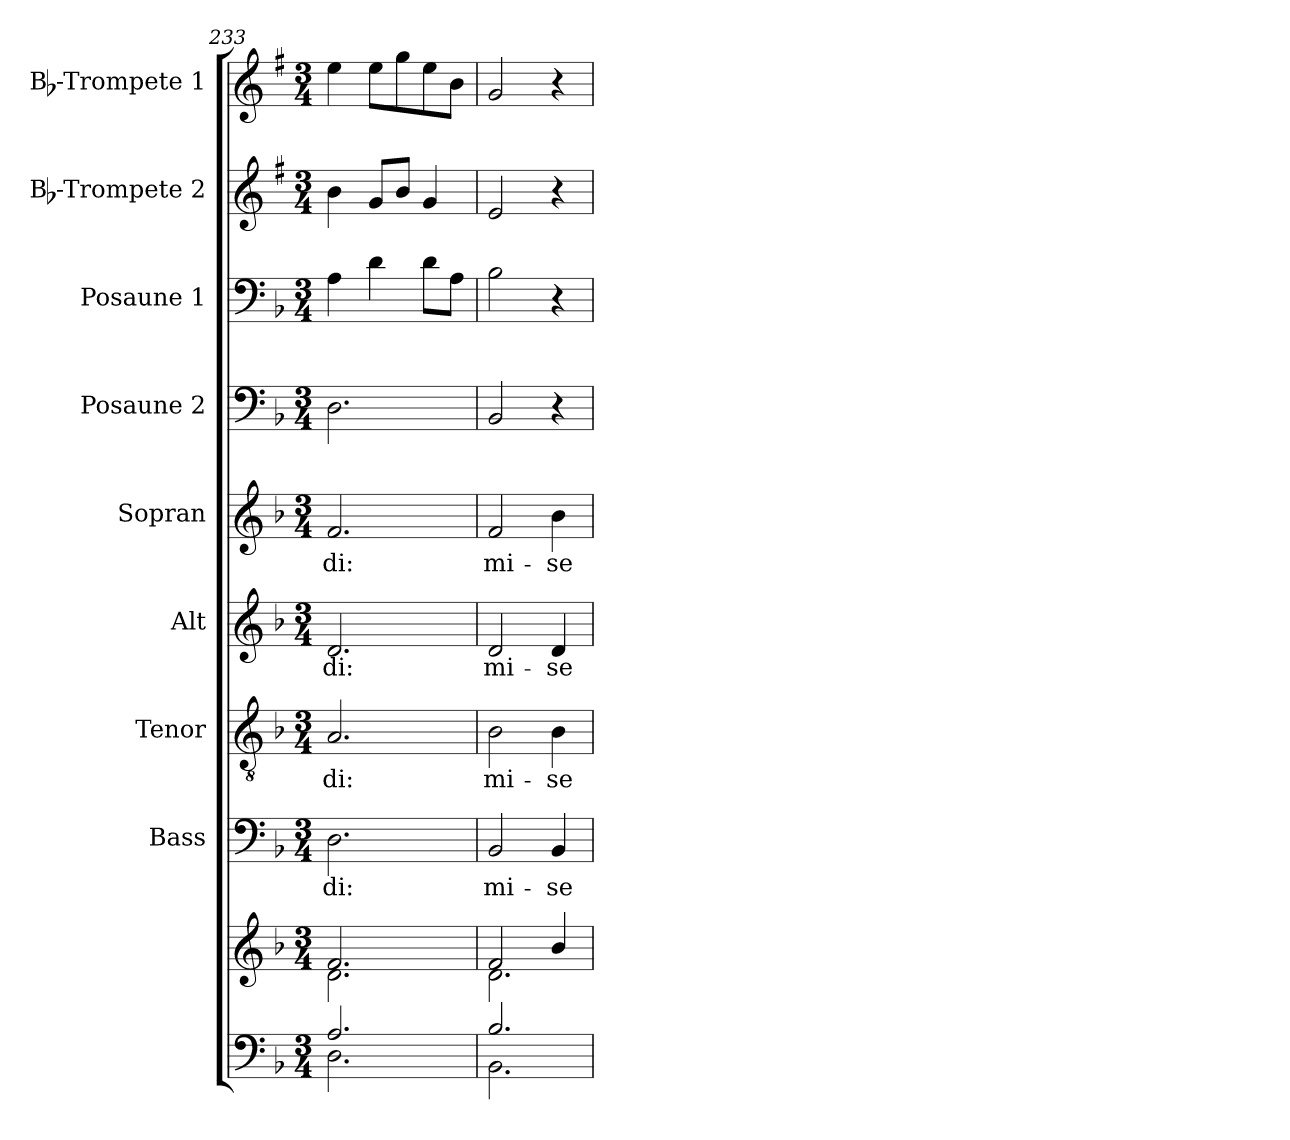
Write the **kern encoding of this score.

**kern	**kern	**kern	**text	**kern	**text	**kern	**text	**kern	**text	**kern	**kern	**kern	**kern
*part9	*part9	*part8	*part8	*part7	*part7	*part6	*part6	*part5	*part5	*part4	*part3	*part2	*part1
*staff10	*staff9	*staff8	*staff8	*staff7	*staff7	*staff6	*staff6	*staff5	*staff5	*staff4	*staff3	*staff2	*staff1
*	*	*I"Bass	*	*I"Tenor	*	*I"Alt	*	*I"Sopran	*	*I"Posaune 2	*I"Posaune 1	*I"Bb-Trompete 2	*I"Bb-Trompete 1
*	*	*I'B.	*	*I'T.	*	*I'A.	*	*I'S.	*	*I'Pos. 2	*I'Pos. 1	*I'Bb Trp. 2	*I'Bb Trp. 1
*clefF4	*clefG2	*clefF4	*	*clefGv2	*	*clefG2	*	*clefG2	*	*clefF4	*clefF4	*clefG2	*clefG2
*	*	*	*	*	*	*	*	*	*	*	*	*ITrd1c2	*ITrd1c2
*k[b-]	*k[b-]	*k[b-]	*	*k[b-]	*	*k[b-]	*	*k[b-]	*	*k[b-]	*k[b-]	*k[b-]	*k[b-]
*F:	*F:	*F:	*	*F:	*	*F:	*	*F:	*	*F:	*F:	*F:	*F:
*M3/4	*M3/4	*M3/4	*	*M3/4	*	*M3/4	*	*M3/4	*	*M3/4	*M3/4	*M3/4	*M3/4
=233	=233	=233	=233	=233	=233	=233	=233	=233	=233	=233	=233	=233	=233
*^	*^	*	*	*	*	*	*	*	*	*	*	*	*
!	!	!	!	!	!LO:LY:b	!	!LO:LY:b	!	!LO:LY:b	!	!LO:LY:b	!	!	!	!
2.A/	2.D\	2.f/	2.d\	2.D\	-di:	2.A/	-di:	2.d/	-di:	2.f/	-di:	2.D\	4A\	4a\	4dd\
.	.	.	.	.	.	.	.	.	.	.	.	.	4d\	8f/L	8dd\L
.	.	.	.	.	.	.	.	.	.	.	.	.	.	8a/J	8ff\
.	.	.	.	.	.	.	.	.	.	.	.	.	8d\L	4f/	8dd\
.	.	.	.	.	.	.	.	.	.	.	.	.	8A\J	.	8a\J
=234	=234	=234	=234	=234	=234	=234	=234	=234	=234	=234	=234	=234	=234	=234	=234
!	!	!	!	!	!LO:LY:b	!	!LO:LY:b	!	!LO:LY:b	!	!LO:LY:b	!	!	!	!
2.B-/	2.BB-\	2f/	2.d\	2BB-/	mi-	2B-\	mi-	2d/	mi-	2f/	mi-	2BB-/	2B-\	2d/	2f/
!	!	!	!	!	!LO:LY:b	!	!LO:LY:b	!	!LO:LY:b	!	!LO:LY:b	!	!	!	!
.	.	4b-/	.	4BB-/	-se-	4B-\	-se-	4d/	-se-	4b-\	-se-	4r	4r	4r	4r
*v	*v	*	*	*	*	*	*	*	*	*	*	*	*	*	*
*	*v	*v	*	*	*	*	*	*	*	*	*	*	*	*
=	=	=	=	=	=	=	=	=	=	=	=	=	=
*-	*-	*-	*-	*-	*-	*-	*-	*-	*-	*-	*-	*-	*-
